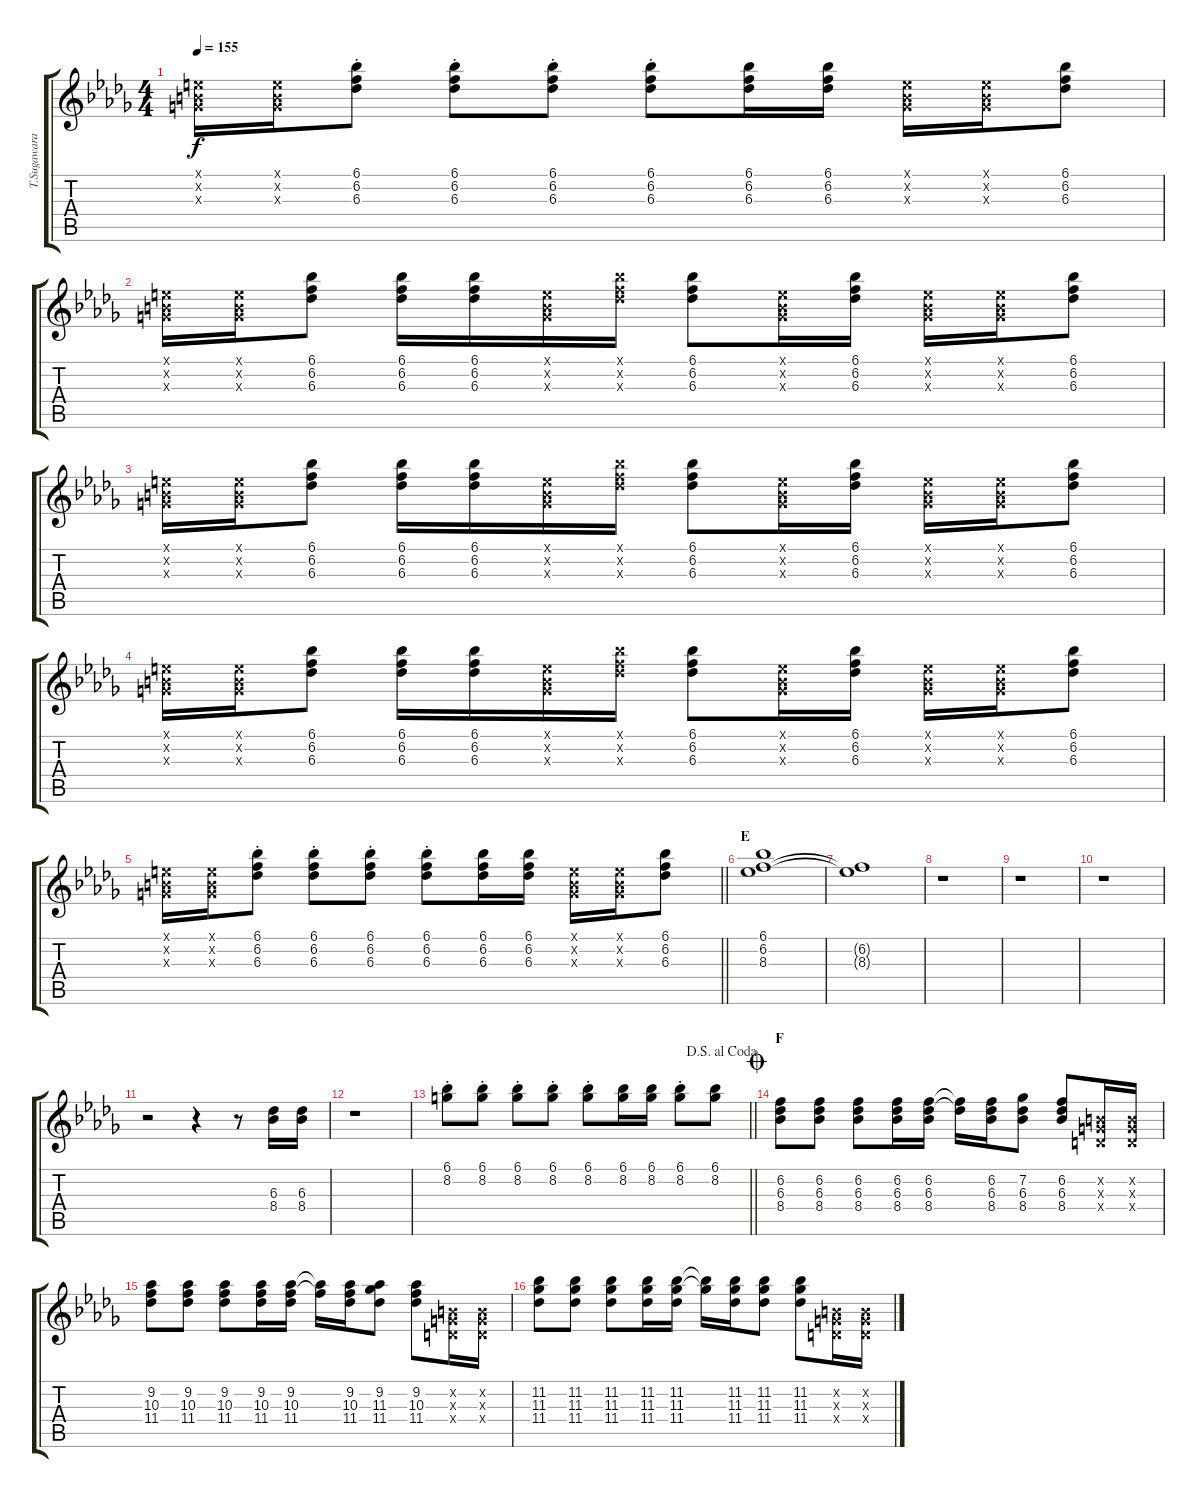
\track ("" "T.Sugawara") {instrument distortionguitar}
\staff {score tabs}
\tuning (E4 B3 G3 D3 A2 E2) {hide}
\ts (4 4)
\tempo 155
\clef g2
\ks db
(0.1{x} 0.2{x} 0.3{x}).16{dy f} (0.1{x} 0.2{x} 0.3{x}).16 (6.1{st} 6.2{st} 6.3{st}).8 (6.1{st} 6.2{st} 6.3{st}).8 (6.1{st} 6.2{st} 6.3{st}).8 (6.1{st} 6.2{st} 6.3{st}).8 (6.1 6.2 6.3).16 (6.1 6.2 6.3).16 (0.1{x} 0.2{x} 0.3{x}).16 (0.1{x} 0.2{x} 0.3{x}).16 (6.1 6.2 6.3).8 |
(0.1{x} 0.2{x} 0.3{x}).16 (0.1{x} 0.2{x} 0.3{x}).16 (6.1 6.2 6.3).8 (6.1 6.2 6.3).16 (6.1 6.2 6.3).16 (0.1{x} 0.2{x} 0.3{x}).16 (6.1{x} 6.2{x} 6.3{x}).16 (6.1 6.2 6.3).8 (0.1{x} 0.2{x} 0.3{x}).16 (6.1 6.2 6.3).16 (0.1{x} 0.2{x} 0.3{x}).16 (0.1{x} 0.2{x} 0.3{x}).16 (6.1 6.2 6.3).8 |
(0.1{x} 0.2{x} 0.3{x}).16 (0.1{x} 0.2{x} 0.3{x}).16 (6.1 6.2 6.3).8 (6.1 6.2 6.3).16 (6.1 6.2 6.3).16 (0.1{x} 0.2{x} 0.3{x}).16 (6.1{x} 6.2{x} 6.3{x}).16 (6.1 6.2 6.3).8 (0.1{x} 0.2{x} 0.3{x}).16 (6.1 6.2 6.3).16 (0.1{x} 0.2{x} 0.3{x}).16 (0.1{x} 0.2{x} 0.3{x}).16 (6.1 6.2 6.3).8 |
(0.1{x} 0.2{x} 0.3{x}).16 (0.1{x} 0.2{x} 0.3{x}).16 (6.1 6.2 6.3).8 (6.1 6.2 6.3).16 (6.1 6.2 6.3).16 (0.1{x} 0.2{x} 0.3{x}).16 (6.1{x} 6.2{x} 6.3{x}).16 (6.1 6.2 6.3).8 (0.1{x} 0.2{x} 0.3{x}).16 (6.1 6.2 6.3).16 (0.1{x} 0.2{x} 0.3{x}).16 (0.1{x} 0.2{x} 0.3{x}).16 (6.1 6.2 6.3).8 |
\barLineRight lightlight
(0.1{x} 0.2{x} 0.3{x}).16 (0.1{x} 0.2{x} 0.3{x}).16 (6.1{st} 6.2{st} 6.3{st}).8 (6.1{st} 6.2{st} 6.3{st}).8 (6.1{st} 6.2{st} 6.3{st}).8 (6.1{st} 6.2{st} 6.3{st}).8 (6.1 6.2 6.3).16 (6.1 6.2 6.3).16 (0.1{x} 0.2{x} 0.3{x}).16 (0.1{x} 0.2{x} 0.3{x}).16 (6.1 6.2 6.3).8 |
\section ("" "E")
(6.1 6.2 8.3).1 |
(6.2{t} 8.3{t}).1 |
r.1 |
r.1 |
r.1 |
r.2 r.4 r.8 (6.3 8.4).16 (6.3 8.4).16 |
r.1 |
\jump dalsegnoalcoda
\barLineRight lightlight
(6.1{st} 8.2{st}).8 (6.1{st} 8.2{st}).8 (6.1{st} 8.2{st}).8 (6.1{st} 8.2{st}).8 (6.1{st} 8.2{st}).8 (6.1 8.2).16 (6.1 8.2).16 (6.1{st} 8.2{st}).8 (6.1 8.2).8 |
\section ("" "F")
\jump coda
(6.2 6.3 8.4).8 (6.2 6.3 8.4).8 (6.2 6.3 8.4).8 (6.2 6.3 8.4).16 (6.2 6.3 8.4).16 (6.2{t} 6.3{t}).16 (6.2 6.3 8.4).16 (7.2 6.3 8.4).8 (6.2 6.3 8.4).8 (0.2{x} 0.3{x} 0.4{x}).16 (0.2{x} 0.3{x} 0.4{x}).16 |
(9.2 10.3 11.4).8 (9.2 10.3 11.4).8 (9.2 10.3 11.4).8 (9.2 10.3 11.4).16 (9.2 10.3 11.4).16 (9.2{t} 10.3{t}).16 (9.2 10.3 11.4).16 (9.2 11.3 11.4).8 (9.2 10.3 11.4).8 (0.2{x} 0.3{x} 0.4{x}).16 (0.2{x} 0.3{x} 0.4{x}).16 |
(11.2 11.3 11.4).8 (11.2 11.3 11.4).8 (11.2 11.3 11.4).8 (11.2 11.3 11.4).16 (11.2 11.3 11.4).16 (11.2{t} 11.3{t}).16 (11.2 11.3 11.4).16 (11.2 11.3 11.4).8 (11.2 11.3 11.4).8 (0.2{x} 0.3{x} 0.4{x}).16 (0.2{x} 0.3{x} 0.4{x}).16
